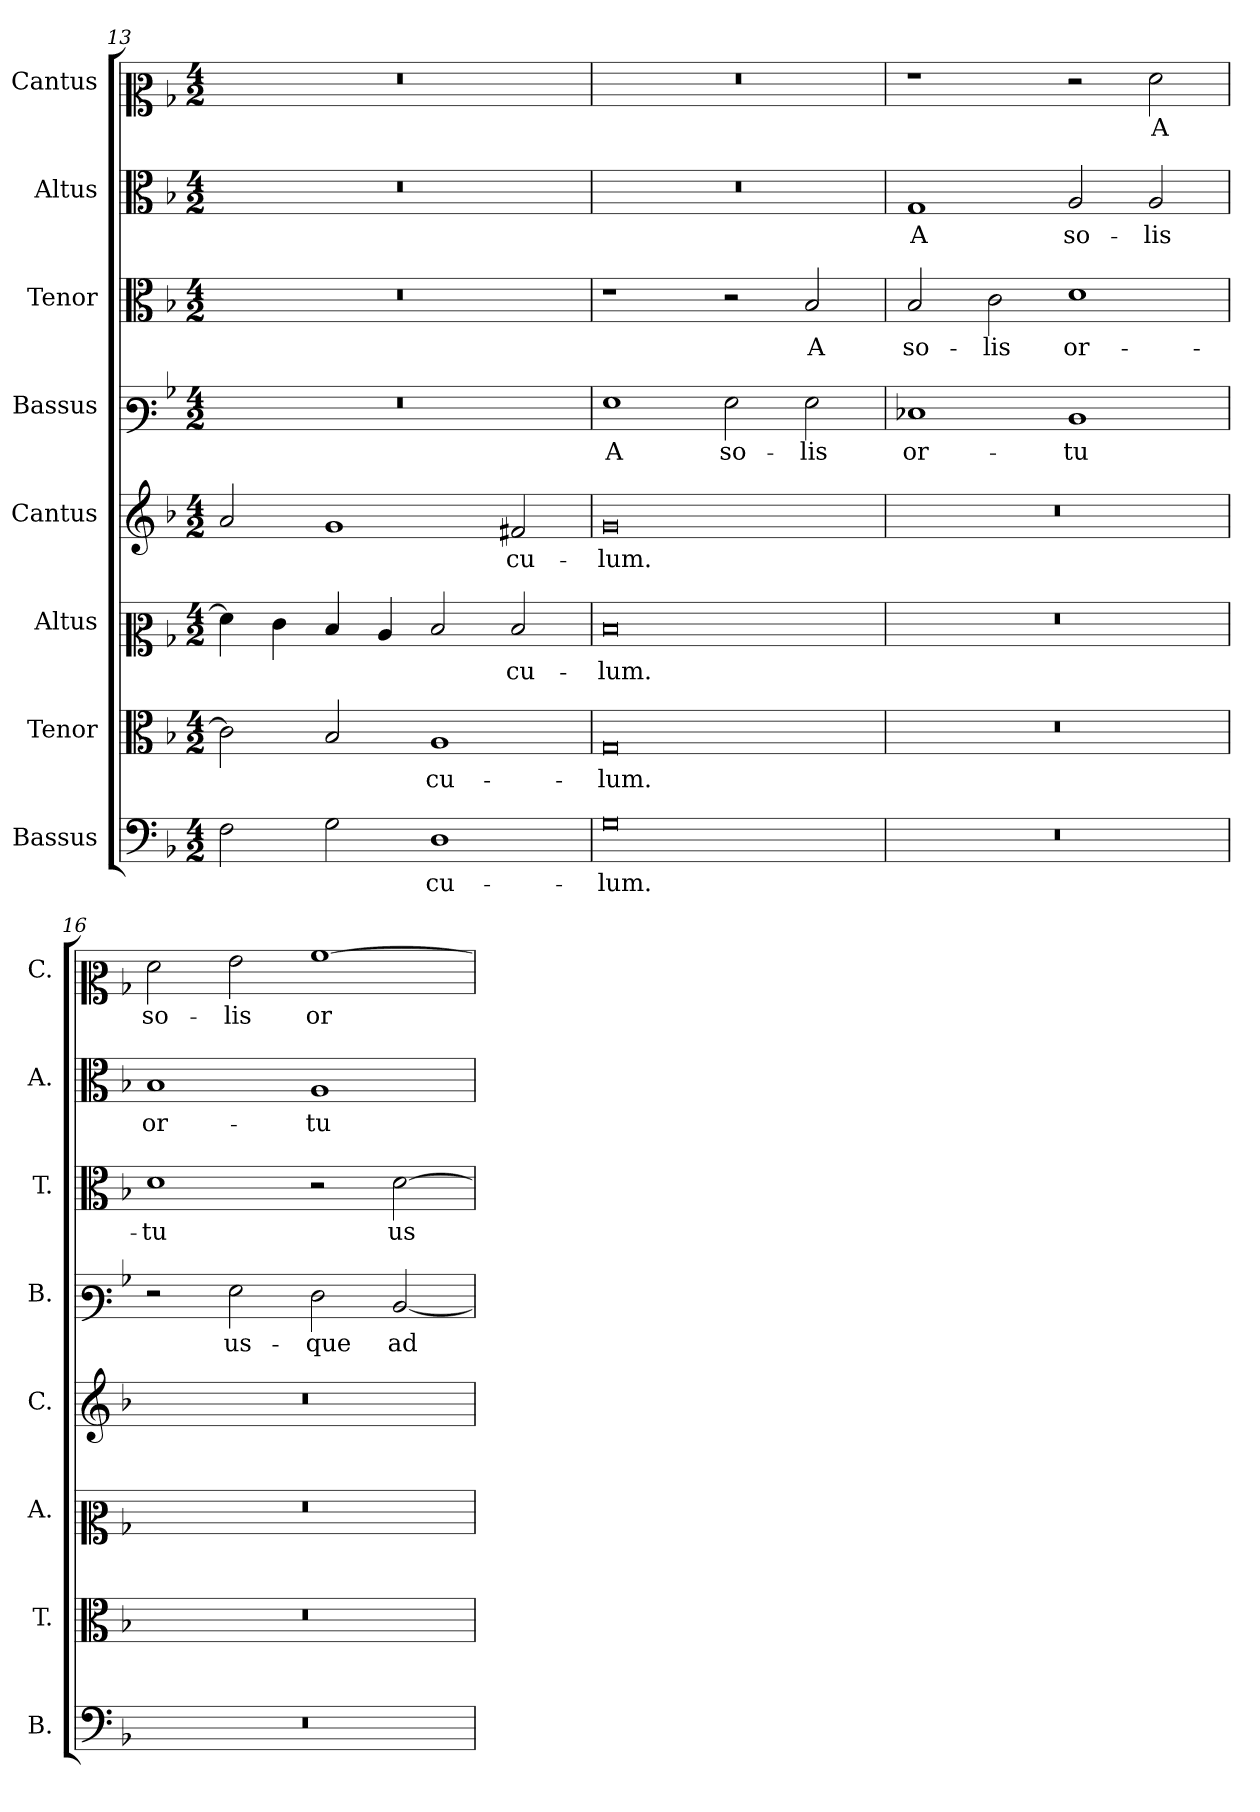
**kern	**text	**kern	**text	**kern	**text	**kern	**text	**kern	**text	**kern	**text	**kern	**text	**kern	**text
*part8	*part8	*part7	*part7	*part6	*part6	*part5	*part5	*part4	*part4	*part3	*part3	*part2	*part2	*part1	*part1
*staff8	*staff8	*staff7	*staff7	*staff6	*staff6	*staff5	*staff5	*staff4	*staff4	*staff3	*staff3	*staff2	*staff2	*staff1	*staff1
*I"Bassus	*	*I"Tenor	*	*I"Altus	*	*I"Cantus	*	*I"Bassus	*	*I"Tenor	*	*I"Altus	*	*I"Cantus	*
*I'B.	*	*I'T.	*	*I'A.	*	*I'C.	*	*I'B.	*	*I'T.	*	*I'A.	*	*I'C.	*
*clefF4	*	*clefC3	*	*clefC2	*	*clefG2	*	*clefF3	*	*clefC3	*	*clefC3	*	*clefC2	*
*k[b-]	*	*k[b-]	*	*k[b-]	*	*k[b-]	*	*k[b-]	*	*k[b-]	*	*k[b-]	*	*k[b-]	*
*M4/2	*	*M4/2	*	*M4/2	*	*M4/2	*	*M4/2	*	*M4/2	*	*M4/2	*	*M4/2	*
=13	=13	=13	=13	=13	=13	=13	=13	=13	=13	=13	=13	=13	=13	=13	=13
2F\	.	2c\]	.	4f\]	.	2a/	.	0r	.	0r	.	0r	.	0r	.
.	.	.	.	4e\	.	.	.	.	.	.	.	.	.	.	.
2G\	.	2B-/	.	4d/	.	1g	.	.	.	.	.	.	.	.	.
.	.	.	.	4c/	.	.	.	.	.	.	.	.	.	.	.
1D	-cu-	1A	-cu-	2d/	.	.	.	.	.	.	.	.	.	.	.
.	.	.	.	2d/	-cu-	2f#X/	-cu-	.	.	.	.	.	.	.	.
!!LO:PB:g=z
=14	=14	=14	=14	=14	=14	=14	=14	=14	=14	=14	=14	=14	=14	=14	=14
0G	-lum.	0G	-lum.	0d	-lum.	0g	-lum.	1G	A	1r	.	0r	.	0r	.
.	.	.	.	.	.	.	.	2G\	so-	2r	.	.	.	.	.
.	.	.	.	.	.	.	.	2G\	-lis	2B-/	A	.	.	.	.
!!LO:PB:g=z
=15	=15	=15	=15	=15	=15	=15	=15	=15	=15	=15	=15	=15	=15	=15	=15
0r	.	0r	.	0r	.	0r	.	1E-X	or-	2B-/	so-	1G	A	1r	.
.	.	.	.	.	.	.	.	.	.	2c\	-lis	.	.	.	.
.	.	.	.	.	.	.	.	1D	-tu	1d	or-	2A/	so-	2r	.
.	.	.	.	.	.	.	.	.	.	.	.	2A/	-lis	2f\	A
=16	=16	=16	=16	=16	=16	=16	=16	=16	=16	=16	=16	=16	=16	=16	=16
0r	.	0r	.	0r	.	0r	.	2r	.	1d	-tu	1B-	or-	2f\	so-
.	.	.	.	.	.	.	.	2G\	us-	.	.	.	.	2g\	-lis
.	.	.	.	.	.	.	.	2F\	-que	2r	.	1A	-tu	[1a	or-
.	.	.	.	.	.	.	.	[2D/	ad	[2d\	us-	.	.	.	.
=	=	=	=	=	=	=	=	=	=	=	=	=	=	=	=
*-	*-	*-	*-	*-	*-	*-	*-	*-	*-	*-	*-	*-	*-	*-	*-
